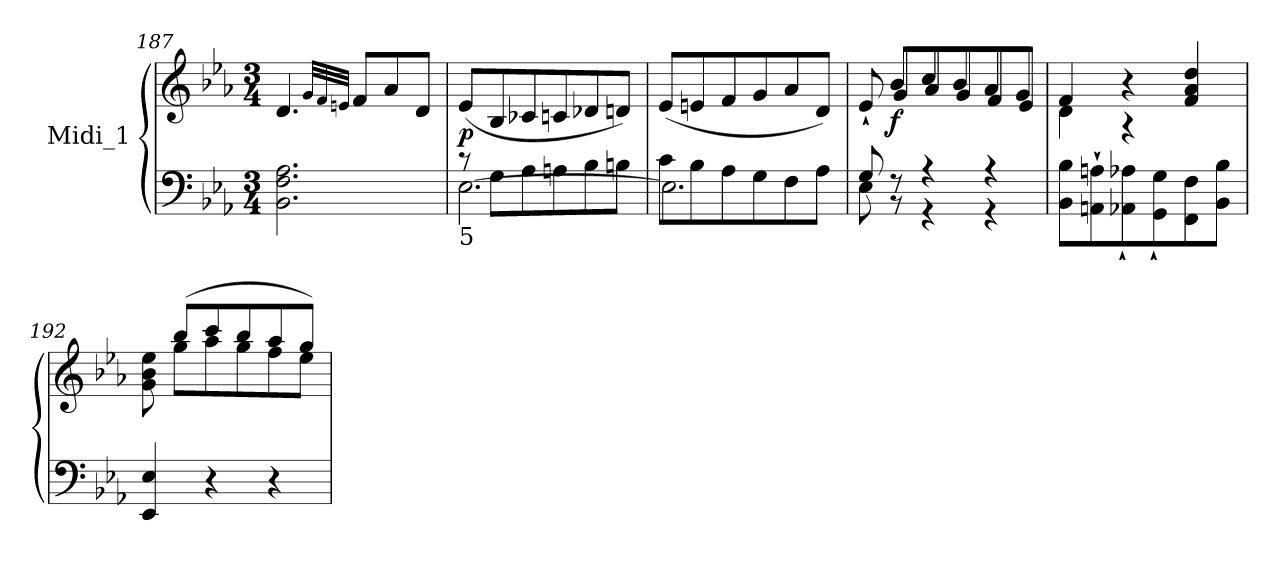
**kern	**kern	**dynam
*part1	*part1	*part1
*staff2	*staff1	*staff1/2
*I"Midi_1	*	*
!!LO:LB:g=z
*clefF4	*clefG2	*
*k[b-e-a-]	*k[b-e-a-]	*
*E-:	*E-:	*
*M3/4	*M3/4	*
=187	=187	=187
*^	*	*
2ryy	2.BB-\ 2.F\ 2.A-\	4.d/	.
.	.	32qg/LLL	.
.	.	32qf/	.
.	.	32qen/JJJ	.
.	.	8f/L	.
4ryy	.	8a-/	.
.	.	8d/J	.
!!LO:PB:g=z
=188	=188	=188	=188
*	*^	*	*
!LO:TX:b:t=5	!	!	!	!
!	!	!	!	!LO:DY:b
2ryy	8r	[2.E-\	(<8e-/L	p
.	8G\L	.	8B-/	.
.	8A-\	.	8c-X/	.
.	8An\	.	8cn/	.
4ryy	8B-\	.	8d-X/	.
.	8Bn\J	.	8dn/J)	.
=189	=189	=189	=189	=189
2ryy	8c\L	2.E-\]	(<8e-/L	.
.	8B-i\	.	8en/	.
.	8A-i\	.	8f/	.
.	8G\	.	8g/	.
4ryy	8F\	.	8a-/	.
.	8A-\J	.	8d/J)	.
=190	=190	=190	=190	=190
*	*	*	*^	*
8ryy	8G/	8E-\	8e-`/	8ryy	.
!	!	!	!	!	!LO:DY:b
2ryy	8r	8r	8b-/L	8g/L	f
.	4r	4r	8cc/	8a-/	.
.	.	.	8b-/	8g/	.
.	4r	4r	8a-/	8f/	.
8ryy	.	.	8g/J	8e-/J	.
=191	=191	=191	=191	=191	=191
4ryy	8BB-\ 8B-\L	2ryy	4f/	4d\	.
.	8AAn\` 8An\`	.	.	.	.
4rb	8AA-X\` 8A-X\`	.	4r	2ryy	.
.	8GG\` 8G\`	.	.	.	.
4ryy	8FF\ 8F\	4ryy	4f/ 4a-/ 4dd/	.	.
.	8BB-\ 8B-\J	.	.	.	.
=192	=192	=192	=192	=192	=192
8ryy	4EE-/ 4E-/	2ryy	8g\ 8b-\ 8ee-\	8ryy	.
2ryy	.	.	(>8bb-/L	8gg\L	.
.	4r	.	8ccc/	8aa-\	.
.	.	.	8bb-/	8gg\	.
.	4r	4ryy	8aa-/	8ff\	.
8ryy	.	.	8gg/J)	8ee-\J	.
*v	*v	*v	*	*	*
*	*v	*v	*
=	=	=
*-	*-	*-
